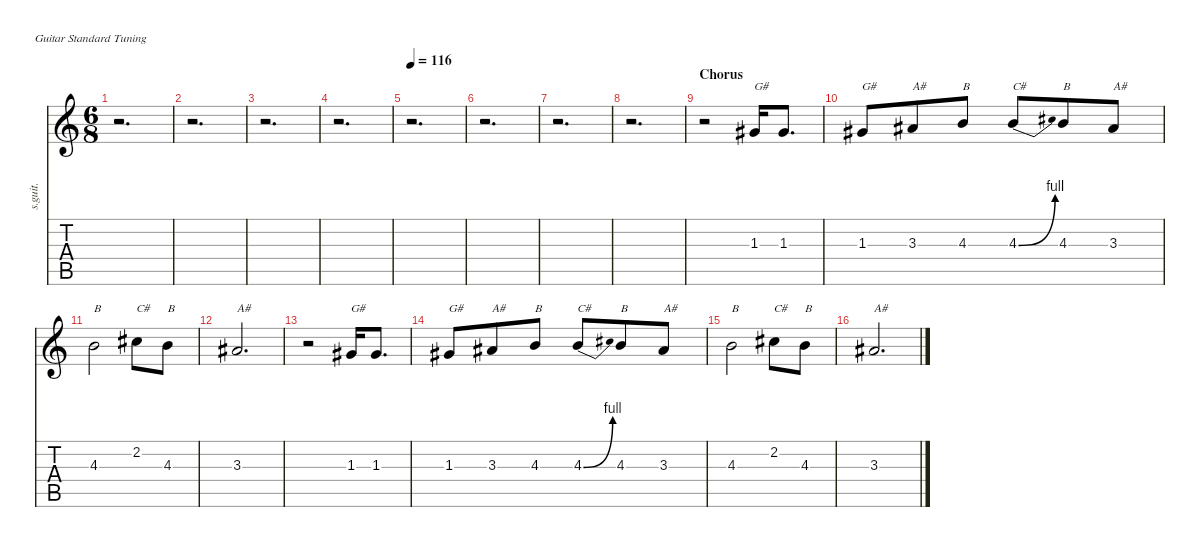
\defaultSystemsLayout 4
\hideDynamics
\bracketExtendMode nobrackets
\track ("Serj Tankian - Vocals" "s.guit.") {instrument baritonesax}
\staff {score tabs}
\tuning (E4 B3 G3 D3 A2 E2)
\displaytranspose 12
\ts (6 8)
\tempo (115 hide)
\clef g2
\ks c
r.2{d dy fff} |
r.2{d} |
r.2{d} |
r.2{d} |
\tempo 116
r.2{d} |
r.2{d} |
r.2{d} |
r.2{d} |
\section ("" "Chorus")
r.2 1.3{acc #}.16{txt "G#" lyrics (0 "") lyrics (1 "") lyrics (2 "") lyrics (3 "") lyrics (4 "")} 1.3{acc #}.8{d lyrics (0 "") lyrics (1 "") lyrics (2 "") lyrics (3 "") lyrics (4 "")} |
1.3{acc #}.8{txt "G#" lyrics (0 "") lyrics (1 "") lyrics (2 "") lyrics (3 "") lyrics (4 "")} 3.3{acc #}.8{txt "A#" lyrics (0 "") lyrics (1 "") lyrics (2 "") lyrics (3 "") lyrics (4 "")} 4.3.8{txt "B" lyrics (0 "") lyrics (1 "") lyrics (2 "") lyrics (3 "") lyrics (4 "")} 4.3{be (bend 0 0 15 4)}.8{txt "C#" lyrics (0 "") lyrics (1 "") lyrics (2 "") lyrics (3 "") lyrics (4 "")} 4.3.8{txt "B" lyrics (0 "") lyrics (1 "") lyrics (2 "") lyrics (3 "") lyrics (4 "")} 3.3{acc #}.8{txt "A#" lyrics (0 "") lyrics (1 "") lyrics (2 "") lyrics (3 "") lyrics (4 "")} |
4.3.2{txt "B" lyrics (0 "") lyrics (1 "") lyrics (2 "") lyrics (3 "") lyrics (4 "")} 2.2{acc #}.8{txt "C#" lyrics (0 "") lyrics (1 "") lyrics (2 "") lyrics (3 "") lyrics (4 "")} 4.3.8{txt "B" lyrics (0 "") lyrics (1 "") lyrics (2 "") lyrics (3 "") lyrics (4 "")} |
3.3{acc #}.2{d txt "A#" lyrics (0 "") lyrics (1 "") lyrics (2 "") lyrics (3 "") lyrics (4 "")} |
r.2 1.3{acc #}.16{txt "G#" lyrics (0 "") lyrics (1 "") lyrics (2 "") lyrics (3 "") lyrics (4 "")} 1.3{acc #}.8{d lyrics (0 "") lyrics (1 "") lyrics (2 "") lyrics (3 "") lyrics (4 "")} |
1.3{acc #}.8{txt "G#" lyrics (0 "") lyrics (1 "") lyrics (2 "") lyrics (3 "") lyrics (4 "")} 3.3{acc #}.8{txt "A#" lyrics (0 "") lyrics (1 "") lyrics (2 "") lyrics (3 "") lyrics (4 "")} 4.3.8{txt "B" lyrics (0 "") lyrics (1 "") lyrics (2 "") lyrics (3 "") lyrics (4 "")} 4.3{be (bend 0 0 15 4)}.8{txt "C#" lyrics (0 "") lyrics (1 "") lyrics (2 "") lyrics (3 "") lyrics (4 "")} 4.3.8{txt "B" lyrics (0 "") lyrics (1 "") lyrics (2 "") lyrics (3 "") lyrics (4 "")} 3.3{acc #}.8{txt "A#" lyrics (0 "") lyrics (1 "") lyrics (2 "") lyrics (3 "") lyrics (4 "")} |
4.3.2{txt "B" lyrics (0 "") lyrics (1 "") lyrics (2 "") lyrics (3 "") lyrics (4 "")} 2.2{acc #}.8{txt "C#" lyrics (0 "") lyrics (1 "") lyrics (2 "") lyrics (3 "") lyrics (4 "")} 4.3.8{txt "B" lyrics (0 "") lyrics (1 "") lyrics (2 "") lyrics (3 "") lyrics (4 "")} |
3.3{acc #}.2{d txt "A#" lyrics (0 "") lyrics (1 "") lyrics (2 "") lyrics (3 "") lyrics (4 "")}
